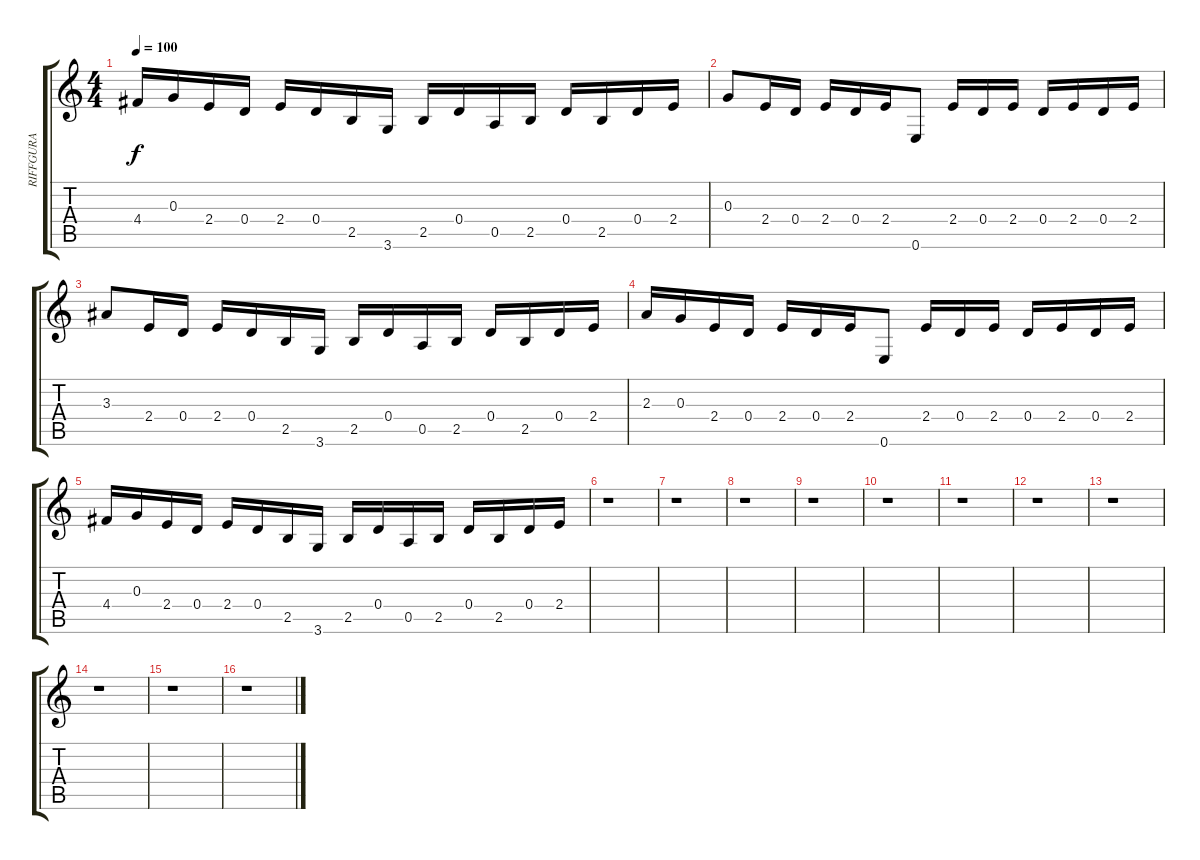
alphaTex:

\track ("RIFFGURA" "RIFFGURA") {instrument overdrivenguitar}
\staff {score tabs}
\tuning (E4 B3 G3 D3 A2 E2) {hide}
\ts (4 4)
\tempo 100
\clef g2
\ks c
4.4.16{dy f} 0.3.16 2.4.16 0.4.16 2.4.16 0.4.16 2.5.16 3.6.16 2.5.16 0.4.16 0.5.16 2.5.16 0.4.16 2.5.16 0.4.16 2.4.16 |
0.3.8 2.4.16 0.4.16 2.4.16 0.4.16 2.4.16 0.6.8 2.4.16 0.4.16 2.4.16 0.4.16 2.4.16 0.4.16 2.4.16 |
3.3.8 2.4.16 0.4.16 2.4.16 0.4.16 2.5.16 3.6.16 2.5.16 0.4.16 0.5.16 2.5.16 0.4.16 2.5.16 0.4.16 2.4.16 |
2.3.16 0.3.16 2.4.16 0.4.16 2.4.16 0.4.16 2.4.16 0.6.8 2.4.16 0.4.16 2.4.16 0.4.16 2.4.16 0.4.16 2.4.16 |
4.4.16 0.3.16 2.4.16 0.4.16 2.4.16 0.4.16 2.5.16 3.6.16 2.5.16 0.4.16 0.5.16 2.5.16 0.4.16 2.5.16 0.4.16 2.4.16 |
r.1 |
r.1 |
r.1 |
r.1 |
r.1 |
r.1 |
r.1 |
r.1 |
r.1 |
r.1 |
r.1
